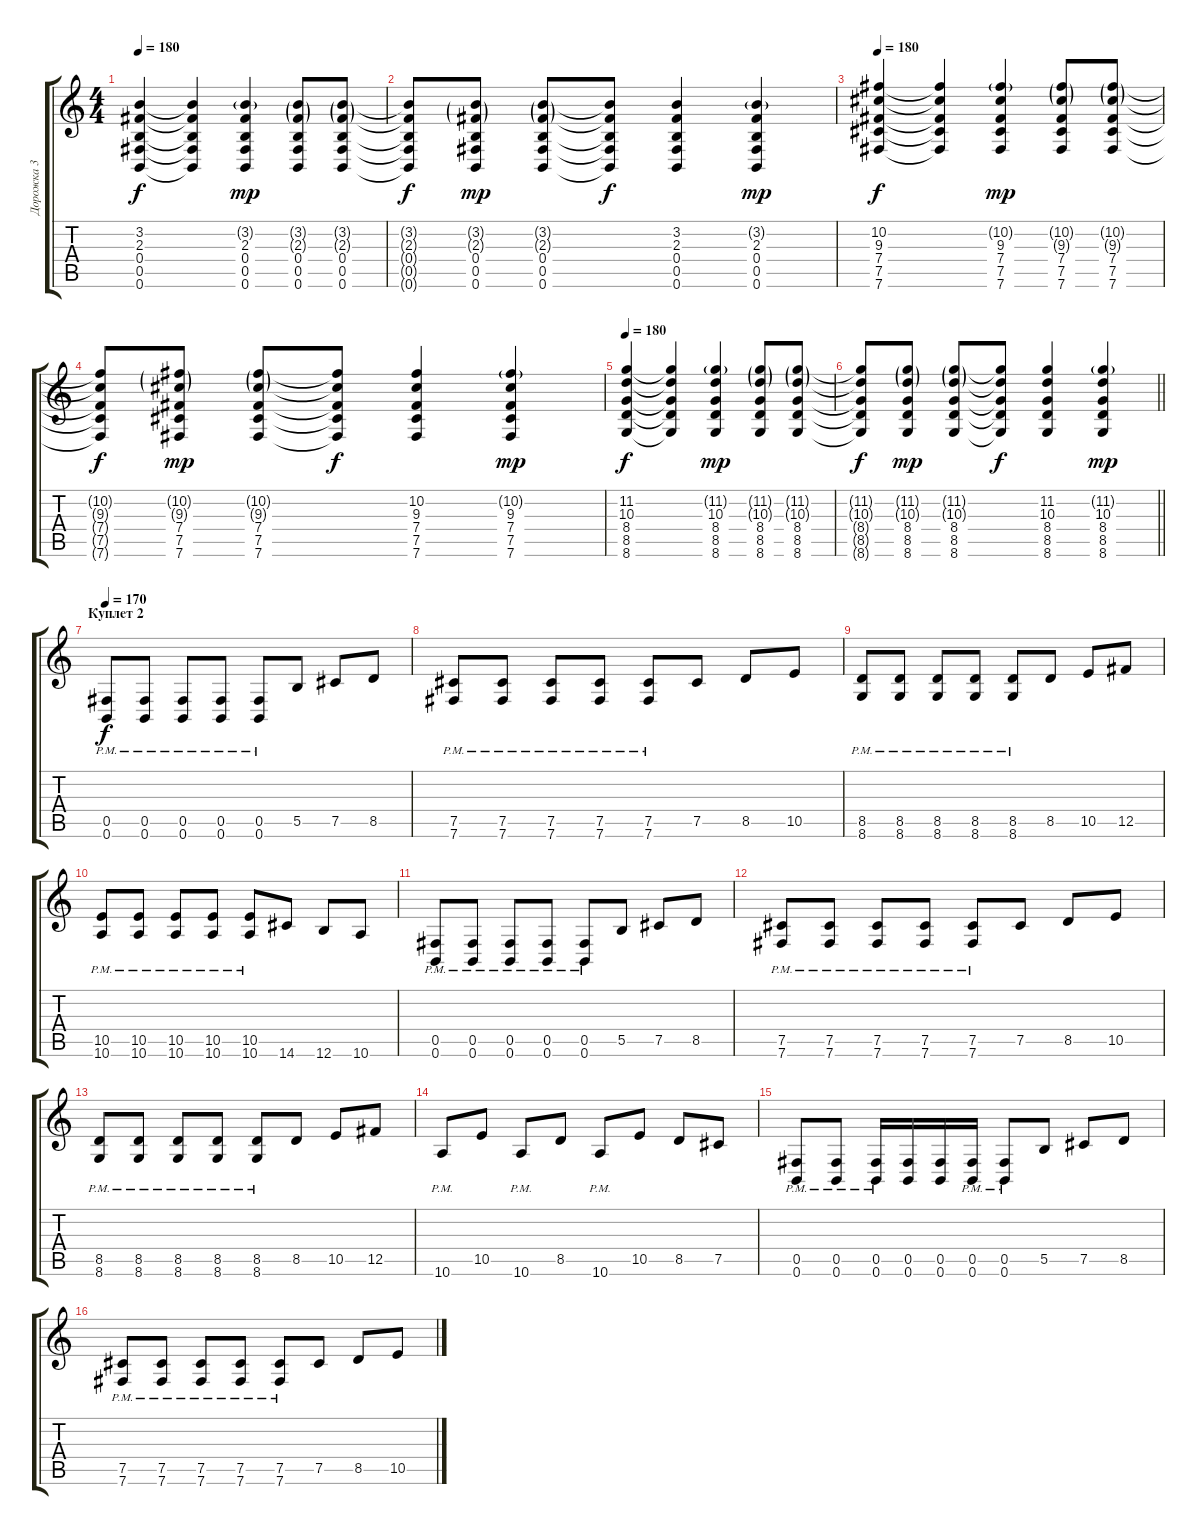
\track ("Дорожка 3" "Дорожка 3") {instrument distortionguitar}
\staff {score tabs}
\tuning (Db4 Ab3 E3 B2 Gb2 B1) {hide}
\ts (4 4)
\tempo 180
\clef g2
\ks c
(3.2 2.3 0.4 0.5 0.6).4{dy f} (3.2{t} 2.3{t} 0.4{t} 0.5{t} 0.6{t}).4 (3.2{g} 2.3 0.4 0.5 0.6).4{dy mp} (3.2{g} 2.3{g} 0.4 0.5 0.6).8 (3.2{g} 2.3{g} 0.4 0.5 0.6).8 |
(3.2{t} 2.3{t} 0.4{t} 0.5{t} 0.6{t}).8{dy f} (3.2{g} 2.3{g} 0.4 0.5 0.6).8{dy mp} (3.2{g} 2.3{g} 0.4 0.5 0.6).8 (3.2{t} 2.3{t} 0.4{t} 0.5{t} 0.6{t}).8{dy f} (3.2 2.3 0.4 0.5 0.6).4 (3.2{g} 2.3 0.4 0.5 0.6).4{dy mp} |
\tempo 180
(10.2 9.3 7.4 7.5 7.6).4{dy f} (10.2{t} 9.3{t} 7.4{t} 7.5{t} 7.6{t}).4 (10.2{g} 9.3 7.4 7.5 7.6).4{dy mp} (10.2{g} 9.3{g} 7.4 7.5 7.6).8 (10.2{g} 9.3{g} 7.4 7.5 7.6).8 |
(10.2{t} 9.3{t} 7.4{t} 7.5{t} 7.6{t}).8{dy f} (10.2{g} 9.3{g} 7.4 7.5 7.6).8{dy mp} (10.2{g} 9.3{g} 7.4 7.5 7.6).8 (10.2{t} 9.3{t} 7.4{t} 7.5{t} 7.6{t}).8{dy f} (10.2 9.3 7.4 7.5 7.6).4 (10.2{g} 9.3 7.4 7.5 7.6).4{dy mp} |
\tempo 180
(11.2 10.3 8.4 8.5 8.6).4{dy f} (11.2{t} 10.3{t} 8.4{t} 8.5{t} 8.6{t}).4 (11.2{g} 10.3 8.4 8.5 8.6).4{dy mp} (11.2{g} 10.3{g} 8.4 8.5 8.6).8 (11.2{g} 10.3{g} 8.4 8.5 8.6).8 |
\barLineRight lightlight
(11.2{t} 10.3{t} 8.4{t} 8.5{t} 8.6{t}).8{dy f} (11.2{g} 10.3{g} 8.4 8.5 8.6).8{dy mp} (11.2{g} 10.3{g} 8.4 8.5 8.6).8 (11.2{t} 10.3{t} 8.4{t} 8.5{t} 8.6{t}).8{dy f} (11.2 10.3 8.4 8.5 8.6).4 (11.2{g} 10.3 8.4 8.5 8.6).4{dy mp} |
\section ("" "Куплет 2")
\tempo 170
(0.5 0.6{pm}).8{dy f} (0.5 0.6{pm}).8 (0.5 0.6{pm}).8 (0.5 0.6{pm}).8 (0.5 0.6{pm}).8 5.5.8 7.5.8 8.5.8 |
(7.5 7.6{pm}).8 (7.5 7.6{pm}).8 (7.5 7.6{pm}).8 (7.5 7.6{pm}).8 (7.5 7.6{pm}).8 7.5.8 8.5.8 10.5.8 |
(8.5 8.6{pm}).8 (8.5 8.6{pm}).8 (8.5 8.6{pm}).8 (8.5 8.6{pm}).8 (8.5 8.6{pm}).8 8.5.8 10.5.8 12.5.8 |
(10.5 10.6{pm}).8 (10.5 10.6{pm}).8 (10.5 10.6{pm}).8 (10.5 10.6{pm}).8 (10.5 10.6{pm}).8 14.6.8 12.6.8 10.6.8 |
(0.5 0.6{pm}).8 (0.5 0.6{pm}).8 (0.5 0.6{pm}).8 (0.5 0.6{pm}).8 (0.5 0.6{pm}).8 5.5.8 7.5.8 8.5.8 |
(7.5 7.6{pm}).8 (7.5 7.6{pm}).8 (7.5 7.6{pm}).8 (7.5 7.6{pm}).8 (7.5 7.6{pm}).8 7.5.8 8.5.8 10.5.8 |
(8.5 8.6{pm}).8 (8.5 8.6{pm}).8 (8.5 8.6{pm}).8 (8.5 8.6{pm}).8 (8.5 8.6{pm}).8 8.5.8 10.5.8 12.5.8 |
10.6{pm}.8 10.5.8 10.6{pm}.8 8.5.8 10.6{pm}.8 10.5.8 8.5.8 7.5.8 |
(0.5 0.6{pm}).8 (0.5 0.6{pm}).8 (0.5 0.6{pm}).16 (0.5 0.6).16 (0.5 0.6).16 (0.5 0.6{pm}).16 (0.5 0.6{pm}).8 5.5.8 7.5.8 8.5.8 |
(7.5 7.6{pm}).8 (7.5 7.6{pm}).8 (7.5 7.6{pm}).8 (7.5 7.6{pm}).8 (7.5 7.6{pm}).8 7.5.8 8.5.8 10.5.8
